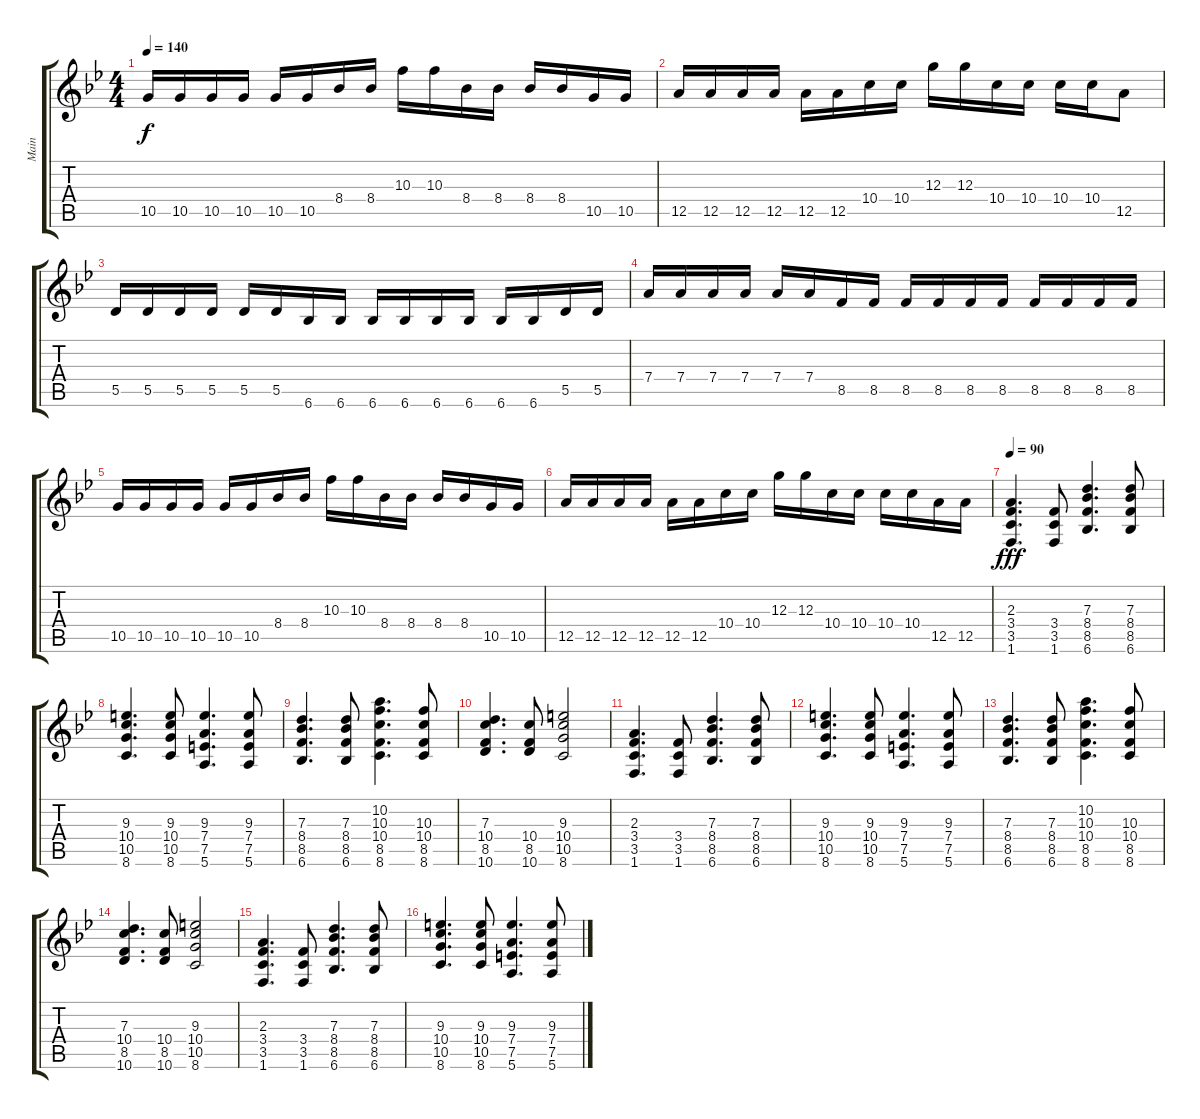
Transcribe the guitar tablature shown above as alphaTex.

\track ("Main" "Main") {instrument overdrivenguitar}
\staff {score tabs}
\tuning (E4 B3 G3 D3 A2 E2) {hide}
\ts (4 4)
\tempo 140
\clef g2
\ks bb
10.5.16{dy f} 10.5.16 10.5.16 10.5.16 10.5.16 10.5.16 8.4.16 8.4.16 10.3.16 10.3.16 8.4.16 8.4.16 8.4.16 8.4.16 10.5.16 10.5.16 |
12.5.16 12.5.16 12.5.16 12.5.16 12.5.16 12.5.16 10.4.16 10.4.16 12.3.16 12.3.16 10.4.16 10.4.16 10.4.16 10.4.16 12.5.8 |
5.5.16 5.5.16 5.5.16 5.5.16 5.5.16 5.5.16 6.6.16 6.6.16 6.6.16 6.6.16 6.6.16 6.6.16 6.6.16 6.6.16 5.5.16 5.5.16 |
7.4.16 7.4.16 7.4.16 7.4.16 7.4.16 7.4.16 8.5.16 8.5.16 8.5.16 8.5.16 8.5.16 8.5.16 8.5.16 8.5.16 8.5.16 8.5.16 |
10.5.16 10.5.16 10.5.16 10.5.16 10.5.16 10.5.16 8.4.16 8.4.16 10.3.16 10.3.16 8.4.16 8.4.16 8.4.16 8.4.16 10.5.16 10.5.16 |
12.5.16 12.5.16 12.5.16 12.5.16 12.5.16 12.5.16 10.4.16 10.4.16 12.3.16 12.3.16 10.4.16 10.4.16 10.4.16 10.4.16 12.5.16 12.5.16 |
\tempo 90
(2.3 3.4 3.5 1.6).4{d dy fff} (3.4 3.5 1.6).8 (7.3 8.4 8.5 6.6).4{d} (7.3 8.4 8.5 6.6).8 |
(9.3 10.4 10.5 8.6).4{d} (9.3 10.4 10.5 8.6).8 (9.3 7.4 7.5 5.6).4{d} (9.3 7.4 7.5 5.6).8 |
(7.3 8.4 8.5 6.6).4{d} (7.3 8.4 8.5 6.6).8 (10.2 10.3 10.4 8.5 8.6).4{d} (10.3 10.4 8.5 8.6).8 |
(7.3 10.4 8.5 10.6).4{d} (10.4 8.5 10.6).8 (9.3 10.4 10.5 8.6).2 |
(2.3 3.4 3.5 1.6).4{d} (3.4 3.5 1.6).8 (7.3 8.4 8.5 6.6).4{d} (7.3 8.4 8.5 6.6).8 |
(9.3 10.4 10.5 8.6).4{d} (9.3 10.4 10.5 8.6).8 (9.3 7.4 7.5 5.6).4{d} (9.3 7.4 7.5 5.6).8 |
(7.3 8.4 8.5 6.6).4{d} (7.3 8.4 8.5 6.6).8 (10.2 10.3 10.4 8.5 8.6).4{d} (10.3 10.4 8.5 8.6).8 |
(7.3 10.4 8.5 10.6).4{d} (10.4 8.5 10.6).8 (9.3 10.4 10.5 8.6).2 |
(2.3 3.4 3.5 1.6).4{d} (3.4 3.5 1.6).8 (7.3 8.4 8.5 6.6).4{d} (7.3 8.4 8.5 6.6).8 |
(9.3 10.4 10.5 8.6).4{d} (9.3 10.4 10.5 8.6).8 (9.3 7.4 7.5 5.6).4{d} (9.3 7.4 7.5 5.6).8
